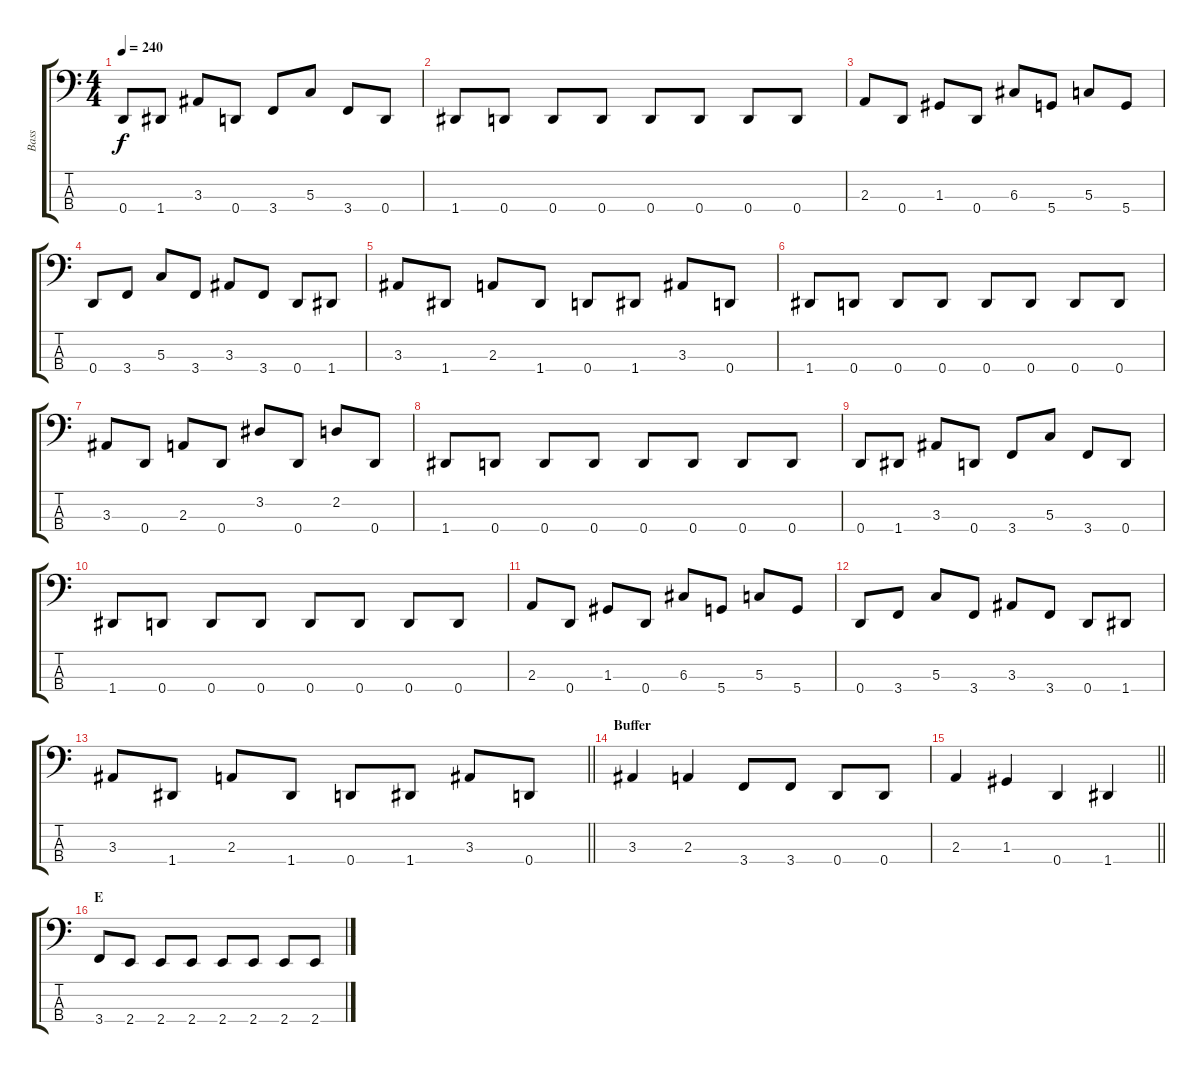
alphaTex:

\track ("Bass" "Bass") {instrument electricbasspick}
\staff {score tabs}
\tuning (F2 C2 G1 D1) {hide}
\ts (4 4)
\tempo 240
\clef f4
\ks c
0.4.8{dy f} 1.4.8 3.3.8 0.4.8 3.4.8 5.3.8 3.4.8 0.4.8 |
1.4.8 0.4.8 0.4.8 0.4.8 0.4.8 0.4.8 0.4.8 0.4.8 |
2.3.8 0.4.8 1.3.8 0.4.8 6.3.8 5.4.8 5.3.8 5.4.8 |
0.4.8 3.4.8 5.3.8 3.4.8 3.3.8 3.4.8 0.4.8 1.4.8 |
3.3.8 1.4.8 2.3.8 1.4.8 0.4.8 1.4.8 3.3.8 0.4.8 |
1.4.8 0.4.8 0.4.8 0.4.8 0.4.8 0.4.8 0.4.8 0.4.8 |
3.3.8 0.4.8 2.3.8 0.4.8 3.2.8 0.4.8 2.2.8 0.4.8 |
1.4.8 0.4.8 0.4.8 0.4.8 0.4.8 0.4.8 0.4.8 0.4.8 |
0.4.8 1.4.8 3.3.8 0.4.8 3.4.8 5.3.8 3.4.8 0.4.8 |
1.4.8 0.4.8 0.4.8 0.4.8 0.4.8 0.4.8 0.4.8 0.4.8 |
2.3.8 0.4.8 1.3.8 0.4.8 6.3.8 5.4.8 5.3.8 5.4.8 |
0.4.8 3.4.8 5.3.8 3.4.8 3.3.8 3.4.8 0.4.8 1.4.8 |
\barLineRight lightlight
3.3.8 1.4.8 2.3.8 1.4.8 0.4.8 1.4.8 3.3.8 0.4.8 |
\section ("" "Buffer")
3.3.4 2.3.4 3.4.8 3.4.8 0.4.8 0.4.8 |
\barLineRight lightlight
2.3.4 1.3.4 0.4.4 1.4.4 |
\section ("" "E")
3.4.8 2.4.8 2.4.8 2.4.8 2.4.8 2.4.8 2.4.8 2.4.8
